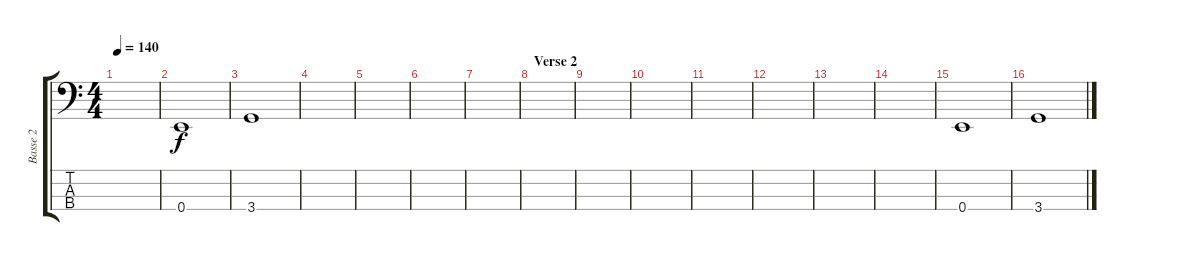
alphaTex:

\track ("Basse 2" "Basse 2") {instrument fretlessbass}
\staff {score tabs}
\tuning (G2 D2 A1 E1) {hide}
\ts (4 4)
\tempo 140
\clef f4
\ks c
|
0.4.1 |
3.4.1 |
|
|
|
|
\section ("" "Verse 2")
|
|
|
|
|
|
|
0.4.1 |
3.4.1
